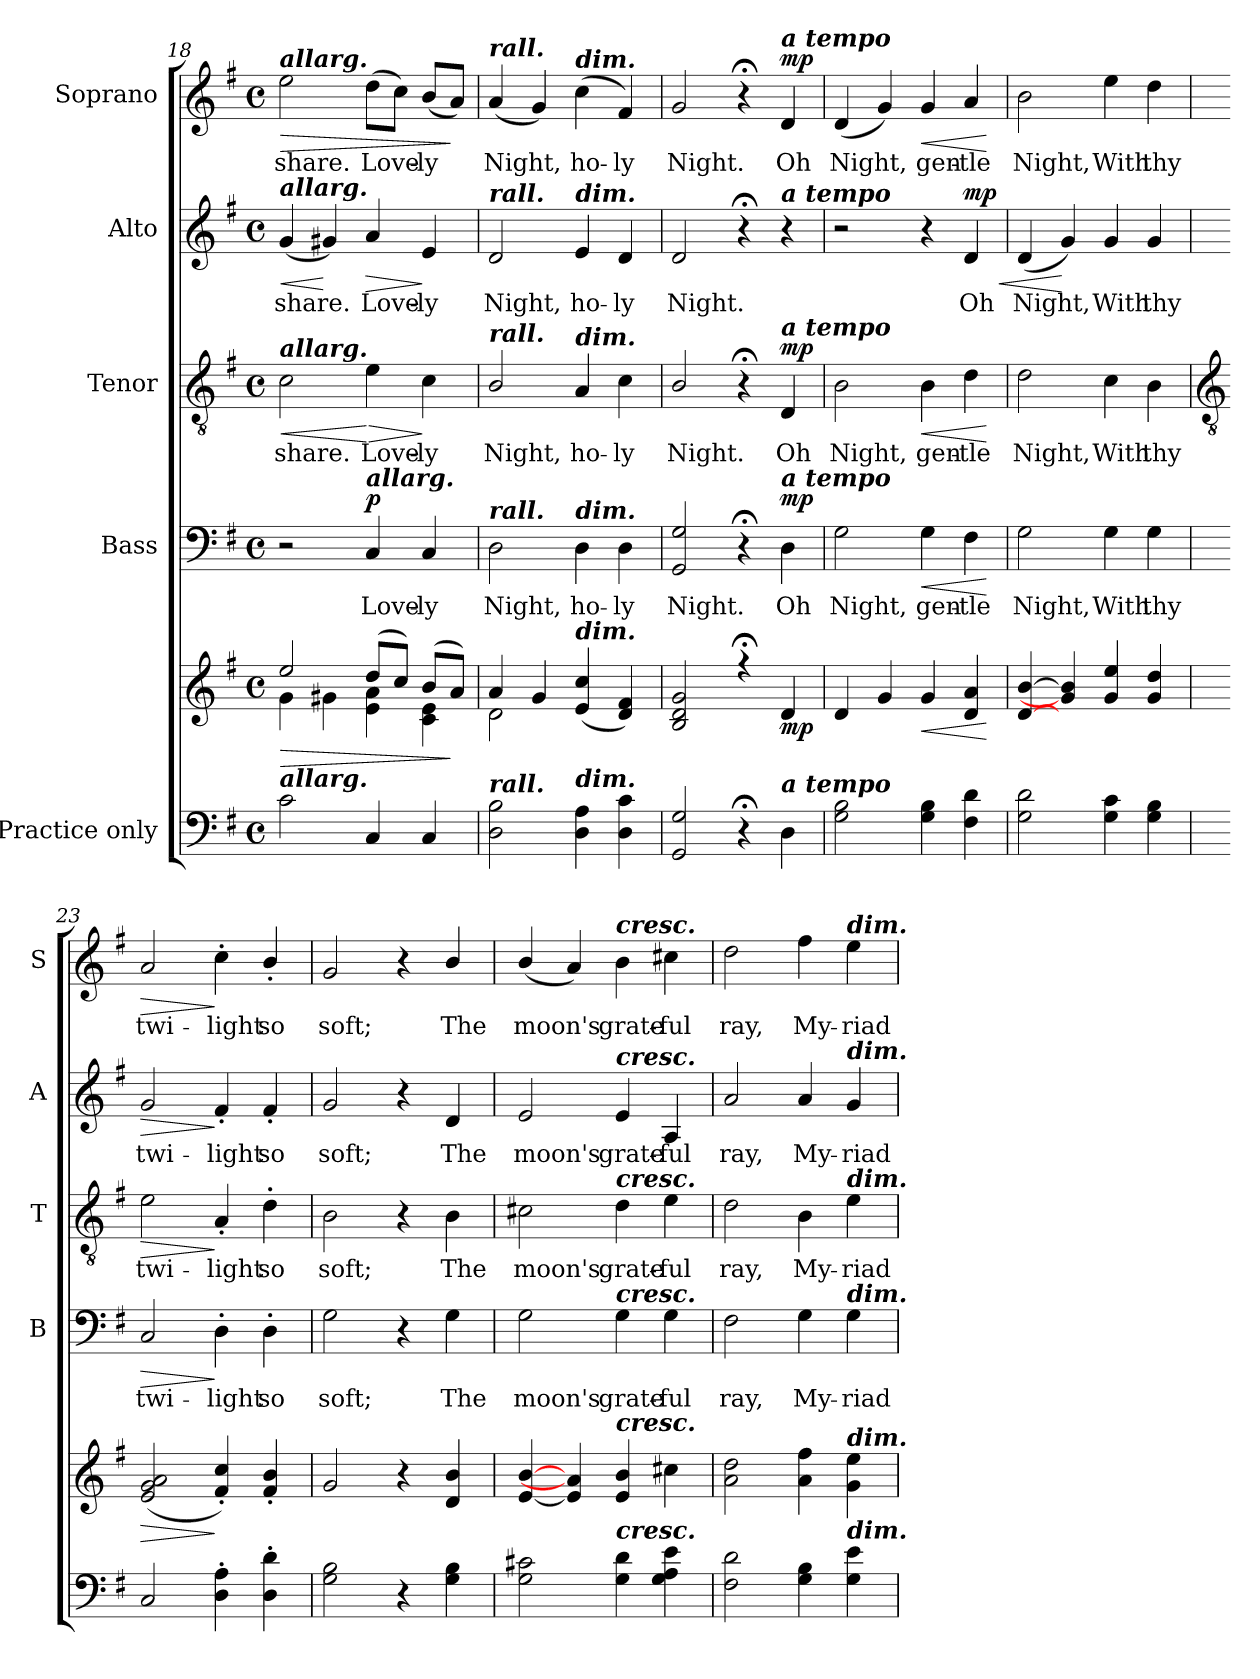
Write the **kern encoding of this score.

**kern	**kern	**dynam	**kern	**text	**dynam	**kern	**text	**dynam	**kern	**text	**dynam	**kern	**text	**dynam
*part5	*part5	*part5	*part4	*part4	*part4	*part3	*part3	*part3	*part2	*part2	*part2	*part1	*part1	*part1
*staff6	*staff5	*staff5/6	*staff4	*staff4	*staff4	*staff3	*staff3	*staff3	*staff2	*staff2	*staff2	*staff1	*staff1	*staff1
*I"Practice only	*	*	*I"Bass	*	*	*I"Tenor	*	*	*I"Alto	*	*	*I"Soprano	*	*
*	*	*	*I'B	*	*	*I'T	*	*	*I'A	*	*	*I'S	*	*
!!LO:LB:g=z
*clefF4	*clefG2	*	*clefF4	*	*	*clefGv2	*	*	*clefG2	*	*	*clefG2	*	*
*k[f#]	*k[f#]	*	*k[f#]	*	*	*k[f#]	*	*	*k[f#]	*	*	*k[f#]	*	*
*G:	*G:	*	*G:	*	*	*G:	*	*	*G:	*	*	*G:	*	*
*M4/4	*M4/4	*	*M4/4	*	*	*M4/4	*	*	*M4/4	*	*	*M4/4	*	*
*met(c)	*met(c)	*	*met(c)	*	*	*met(c)	*	*	*met(c)	*	*	*met(c)	*	*
=18	=18	=18	=18	=18	=18	=18	=18	=18	=18	=18	=18	=18	=18	=18
!	!	!	!	!	!	!	!	!	!	!	!	!LO:TX:a:Bi:t=allarg.	!	!
!	!	!	!	!	!	!	!	!	!LO:TX:a:Bi:t=allarg.	!	!	!	!	!
!	!	!	!	!	!	!LO:TX:a:Bi:t=allarg.	!	!	!	!	!	!	!	!
!LO:TX:a:Bi:t=allarg.	!	!	!	!	!	!	!	!	!	!	!	!	!	!
!	!	!LO:HP:b	!	!	!	!	!LO:LY:b	!LO:HP:b	!	!LO:LY:b	!LO:HP:b	!	!LO:LY:b	!LO:HP:b
*	*^	*	*	*	*	*	*	*	*	*	*	*	*	*
2c	2ee/	4g\	>	2r	.	.	2c	share.	<	(<4g	share.	<	2ee	share.	>
.	.	4g#X\	.	.	.	.	.	.	.	4g#X)	.	[	.	.	.
!	!	!	!	!LO:TX:a:Bi:t=allarg.	!	!	!	!	!	!	!	!	!	!	!
!	!	!	!	!	!LO:LY:b	!LO:DY:b	!	!LO:LY:b	!LO:HP:n=1:b	!	!LO:LY:b	!LO:HP:b	!	!LO:LY:b	!
4C	(<8dd/L	4e\ 4a\	.	4C	Love-	p	4e	Love-	[ >	4a	Love-	>	(>8ddL	Love-	.
.	8cc/J)	.	.	.	.	.	.	.	.	.	.	.	8ccJ)	.	.
!	!	!	!	!	!LO:LY:b	!	!	!LO:LY:b	!	!	!LO:LY:b	!	!	!LO:LY:b	!
4C	(<8bL	4c\ 4e\	.	4C	-ly	.	4c	-ly	]	4e	-ly	]	(<8bL	ly	.
.	8aJ)	.	]	.	.	.	.	.	.	.	.	.	8aJ)	.	]
=19	=19	=19	=19	=19	=19	=19	=19	=19	=19	=19	=19	=19	=19	=19	=19
!	!	!	!	!	!	!	!	!	!	!	!	!	!LO:TX:a:Bi:t=rall.	!	!
!	!	!	!	!	!	!	!	!	!	!LO:TX:a:Bi:t=rall.	!	!	!	!	!
!	!	!	!	!	!	!	!LO:TX:a:Bi:t=rall.	!	!	!	!	!	!	!	!
!	!	!	!	!LO:TX:a:Bi:t=rall.	!	!	!	!	!	!	!	!	!	!	!
!LO:TX:a:Bi:t=rall.	!	!	!	!	!	!	!	!	!	!	!	!	!	!	!
!	!	!	!	!	!LO:LY:b	!	!	!LO:LY:b	!	!	!LO:LY:b	!	!	!LO:LY:b	!
2D 2B	4a	2d\	.	2D	Night,	.	2B/	Night,	.	2d	Night,	.	(<4a	Night,	.
.	4g	.	.	.	.	.	.	.	.	.	.	.	4g)	.	.
!	!	!	!	!	!	!	!	!	!	!	!	!	!LO:TX:a:Bi:t=dim.	!	!
!	!	!	!	!	!	!	!	!	!	!LO:TX:a:Bi:t=dim.	!	!	!	!	!
!	!	!	!	!	!	!	!LO:TX:a:Bi:t=dim.	!	!	!	!	!	!	!	!
!	!	!	!	!LO:TX:a:Bi:t=dim.	!	!	!	!	!	!	!	!	!	!	!
!	!LO:TX:a:Bi:t=dim.	!	!	!	!	!	!	!	!	!	!	!	!	!	!
!LO:TX:a:Bi:t=dim.	!	!	!	!	!	!	!	!	!	!	!	!	!	!	!
!	!	!	!	!	!LO:LY:b	!	!	!LO:LY:b	!	!	!LO:LY:b	!	!	!LO:LY:b	!
4D 4A	(<4e 4cc	2ryy	.	4D	ho-	.	4A	ho-	.	4e	ho-	.	(<4cc	ho-	.
!	!	!	!	!	!LO:LY:b	!	!	!LO:LY:b	!	!	!LO:LY:b	!	!	!LO:LY:b	!
4D 4c	4d 4f#)	.	.	4D	-ly	.	4c	-ly	.	4d	-ly	.	4f#)	-ly	.
=20	=20	=20	=20	=20	=20	=20	=20	=20	=20	=20	=20	=20	=20	=20	=20
!	!	!	!	!	!LO:LY:b	!	!	!LO:LY:b	!	!	!LO:LY:b	!	!	!LO:LY:b	!
2GG 2G	2B 2d 2g	1ryy	.	2GG 2G	Night.	.	2B/	Night.	.	2d	Night.	.	2g	Night.	.
4r;<	4r;<	.	.	4r;<	.	.	4r;<	.	.	4r;<	.	.	4r;<	.	.
!	!	!	!	!	!	!	!	!	!	!	!	!	!LO:TX:a:Bi:t=a tempo	!	!
!	!	!	!	!	!	!	!	!	!	!LO:TX:a:Bi:t=a tempo	!	!	!	!	!
!	!	!	!	!	!	!	!LO:TX:a:Bi:t=a tempo	!	!	!	!	!	!	!	!
!	!	!	!	!LO:TX:a:Bi:t=a tempo	!	!	!	!	!	!	!	!	!	!	!
!LO:TX:a:Bi:t=a tempo	!	!	!	!	!	!	!	!	!	!	!	!	!	!	!
!	!	!	!LO:DY:b	!	!LO:LY:b	!LO:DY:b	!	!LO:LY:b	!LO:DY:b	!	!	!	!	!LO:LY:b	!LO:DY:b
4D	4d	.	mp	4D	Oh	mp	4D	Oh	mp	4r	.	.	4d	Oh	mp
=21	=21	=21	=21	=21	=21	=21	=21	=21	=21	=21	=21	=21	=21	=21	=21
!	!	!	!	!	!LO:LY:b	!	!	!LO:LY:b	!	!	!	!	!	!LO:LY:b	!
2G 2B	4d	1ryy	.	2G	Night,	.	2B	Night,	.	2r	.	.	(<4d	Night,	.
.	4g	.	.	.	.	.	.	.	.	.	.	.	4g)	.	.
!	!	!	!LO:HP:b	!	!LO:LY:b	!LO:HP:b	!	!LO:LY:b	!LO:HP:b	!	!	!	!	!LO:LY:b	!LO:HP:b
4G 4B	4g	.	<	4G	gen-	<	4B	gen-	<	4r	.	.	4g	gen-	<
!	!	!	!	!	!LO:LY:b	!	!	!LO:LY:b	!	!	!LO:LY:b	!LO:HP:b	!	!LO:LY:b	!
!	!	!	!	!	!	!	!	!	!	!	!	!LO:DY:n=1:b	!	!	!
4F# 4d	4d 4a	.	.	4F#	-tle	.	4d	-tle	.	4d	Oh	< mp	4a	-tle	.
*	*v	*v	*	*	*	*	*	*	*	*	*	*	*	*	*
.	.	[	.	.	[	.	.	[	.	.	.	.	.	[
=22	=22	=22	=22	=22	=22	=22	=22	=22	=22	=22	=22	=22	=22	=22
*	*^	*	*	*	*	*	*	*	*	*	*	*	*	*
!	!	!	!	!	!LO:LY:b	!	!	!LO:LY:b	!	!	!LO:LY:b	!	!	!LO:LY:b	!
2G 2d	[4d [4b	1ryy	.	2G	Night,	.	2d	Night,	.	(<4d	Night,	.	2b	Night,	.
.	4g] 4b]	.	.	.	.	.	.	.	.	4g)	.	[	.	.	.
!	!	!	!	!	!LO:LY:b	!	!	!LO:LY:b	!	!	!LO:LY:b	!	!	!LO:LY:b	!
4G 4c	4g 4ee	.	.	4G	With	.	4c	With	.	4g	With	.	4ee	With	.
!	!	!	!	!	!LO:LY:b	!	!	!LO:LY:b	!	!	!LO:LY:b	!	!	!LO:LY:b	!
4G 4B	4g 4dd	.	.	4G	thy	.	4B	thy	.	4g	thy	.	4dd	thy	.
*	*v	*v	*	*	*	*	*	*	*	*	*	*	*	*	*
!!LO:LB:g=z
=23	=23	=23	=23	=23	=23	=23	=23	=23	=23	=23	=23	=23	=23	=23
*	*	*	*	*	*	*clefGv2	*	*	*	*	*	*	*	*
!	!	!LO:HP:b	!	!LO:LY:b	!LO:HP:b	!	!LO:LY:b	!LO:HP:b	!	!LO:LY:b	!LO:HP:b	!	!LO:LY:b	!LO:HP:b
2C	(>2e 2g 2a	>	2C	twi-	>	2e	twi-	>	2g	twi-	>	2a	twi-	>
!	!	!	!	!LO:LY:b	!	!	!LO:LY:b	!	!	!LO:LY:b	!	!	!LO:LY:b	!
4D' 4A'	4f#' 4cc')	]	4D'	-light	]	4A'	-light	]	4f#'	-light	]	4cc'	-light	]
!	!	!	!	!LO:LY:b	!	!	!LO:LY:b	!	!	!LO:LY:b	!	!	!LO:LY:b	!
4D' 4d'	4f#/' 4b/'	.	4D'	so	.	4d'	so	.	4f#'	so	.	4b'/	so	.
=24	=24	=24	=24	=24	=24	=24	=24	=24	=24	=24	=24	=24	=24	=24
!	!	!	!	!LO:LY:b	!	!	!LO:LY:b	!	!	!LO:LY:b	!	!	!LO:LY:b	!
2G 2B	2g	.	2G	soft;	.	2B	soft;	.	2g	soft;	.	2g	soft;	.
4r	4r	.	4r	.	.	4r	.	.	4r	.	.	4r	.	.
!	!	!	!	!LO:LY:b	!	!	!LO:LY:b	!	!	!LO:LY:b	!	!	!LO:LY:b	!
4G 4B	4d/ 4b/	.	4G	The	.	4B	The	.	4d	The	.	4b/	The	.
=25	=25	=25	=25	=25	=25	=25	=25	=25	=25	=25	=25	=25	=25	=25
!	!	!	!	!LO:LY:b	!	!	!LO:LY:b	!	!	!LO:LY:b	!	!	!LO:LY:b	!
2G 2c#X	[4e/ [4b/	.	2G	moon's	.	2c#X	moon's	.	2e	moon's	.	(<4b/	moon's	.
.	4e] 4a]	.	.	.	.	.	.	.	.	.	.	4a)	.	.
!	!	!	!	!	!	!	!	!	!	!	!	!LO:TX:a:Bi:t=cresc.	!	!
!	!	!	!	!	!	!	!	!	!LO:TX:a:Bi:t=cresc.	!	!	!	!	!
!	!	!	!	!	!	!LO:TX:a:Bi:t=cresc.	!	!	!	!	!	!	!	!
!	!	!	!LO:TX:a:Bi:t=cresc.	!	!	!	!	!	!	!	!	!	!	!
!	!LO:TX:a:Bi:t=cresc.	!	!	!	!	!	!	!	!	!	!	!	!	!
!LO:TX:a:Bi:t=cresc.	!	!	!	!	!	!	!	!	!	!	!	!	!	!
!	!	!	!	!LO:LY:b	!	!	!LO:LY:b	!	!	!LO:LY:b	!	!	!LO:LY:b	!
4G 4d	4e 4b	.	4G	grate-	.	4d	grate-	.	4e	grate-	.	4b	grate-	.
!	!	!	!	!LO:LY:b	!	!	!LO:LY:b	!	!	!LO:LY:b	!	!	!LO:LY:b	!
4G 4A 4e	4cc#X	.	4G	-ful	.	4e	-ful	.	4A	-ful	.	4cc#X	-ful	.
=26	=26	=26	=26	=26	=26	=26	=26	=26	=26	=26	=26	=26	=26	=26
!	!	!	!	!LO:LY:b	!	!	!LO:LY:b	!	!	!LO:LY:b	!	!	!LO:LY:b	!
2F# 2d	2a 2dd	.	2F#	ray,	.	2d	ray,	.	2a	ray,	.	2dd	ray,	.
!	!	!	!	!LO:LY:b	!	!	!LO:LY:b	!	!	!LO:LY:b	!	!	!LO:LY:b	!
4G 4B	4a 4ff#	.	4G	My-	.	4B	My-	.	4a	My-	.	4ff#	My-	.
!	!	!	!	!	!	!	!	!	!	!	!	!LO:TX:a:Bi:t=dim.	!	!
!	!	!	!	!	!	!	!	!	!LO:TX:a:Bi:t=dim.	!	!	!	!	!
!	!	!	!	!	!	!LO:TX:a:Bi:t=dim.	!	!	!	!	!	!	!	!
!	!	!	!LO:TX:a:Bi:t=dim.	!	!	!	!	!	!	!	!	!	!	!
!	!LO:TX:a:Bi:t=dim.	!	!	!	!	!	!	!	!	!	!	!	!	!
!LO:TX:a:Bi:t=dim.	!	!	!	!	!	!	!	!	!	!	!	!	!	!
!	!	!	!	!LO:LY:b	!	!	!LO:LY:b	!	!	!LO:LY:b	!	!	!LO:LY:b	!
4G 4e	4g 4ee	.	4G	-riad	.	4e	-riad	.	4g	-riad	.	4ee	-riad	.
=	=	=	=	=	=	=	=	=	=	=	=	=	=	=
*-	*-	*-	*-	*-	*-	*-	*-	*-	*-	*-	*-	*-	*-	*-
